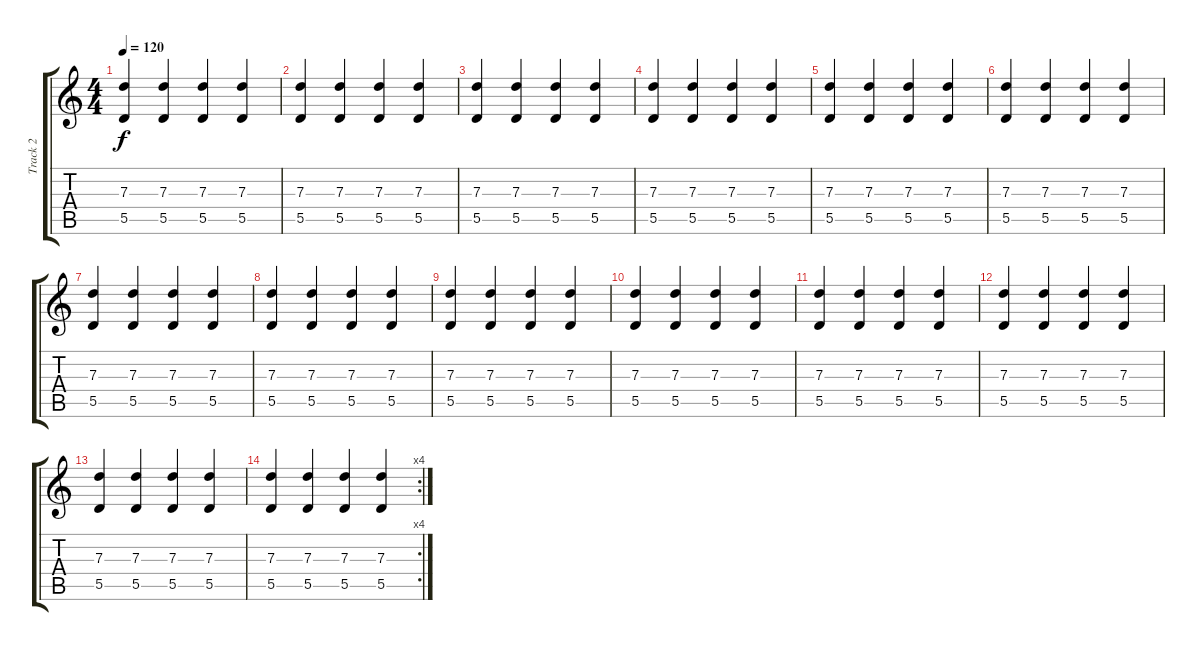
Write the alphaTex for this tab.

\track ("Track 2" "Track 2") {instrument overdrivenguitar}
\staff {score tabs}
\tuning (E4 B3 G3 D3 A2 E2) {hide}
\ts (4 4)
\tempo 120
\clef g2
\ks c
(7.3 5.5).4{dy f} (7.3 5.5).4 (7.3 5.5).4 (7.3 5.5).4 |
(7.3 5.5).4 (7.3 5.5).4 (7.3 5.5).4 (7.3 5.5).4 |
(7.3 5.5).4 (7.3 5.5).4 (7.3 5.5).4 (7.3 5.5).4 |
(7.3 5.5).4 (7.3 5.5).4 (7.3 5.5).4 (7.3 5.5).4 |
(7.3 5.5).4 (7.3 5.5).4 (7.3 5.5).4 (7.3 5.5).4 |
(7.3 5.5).4 (7.3 5.5).4 (7.3 5.5).4 (7.3 5.5).4 |
(7.3 5.5).4 (7.3 5.5).4 (7.3 5.5).4 (7.3 5.5).4 |
(7.3 5.5).4 (7.3 5.5).4 (7.3 5.5).4 (7.3 5.5).4 |
(7.3 5.5).4 (7.3 5.5).4 (7.3 5.5).4 (7.3 5.5).4 |
(7.3 5.5).4 (7.3 5.5).4 (7.3 5.5).4 (7.3 5.5).4 |
(7.3 5.5).4 (7.3 5.5).4 (7.3 5.5).4 (7.3 5.5).4 |
(7.3 5.5).4 (7.3 5.5).4 (7.3 5.5).4 (7.3 5.5).4 |
(7.3 5.5).4 (7.3 5.5).4 (7.3 5.5).4 (7.3 5.5).4 |
\rc 4
(7.3 5.5).4 (7.3 5.5).4 (7.3 5.5).4 (7.3 5.5).4
